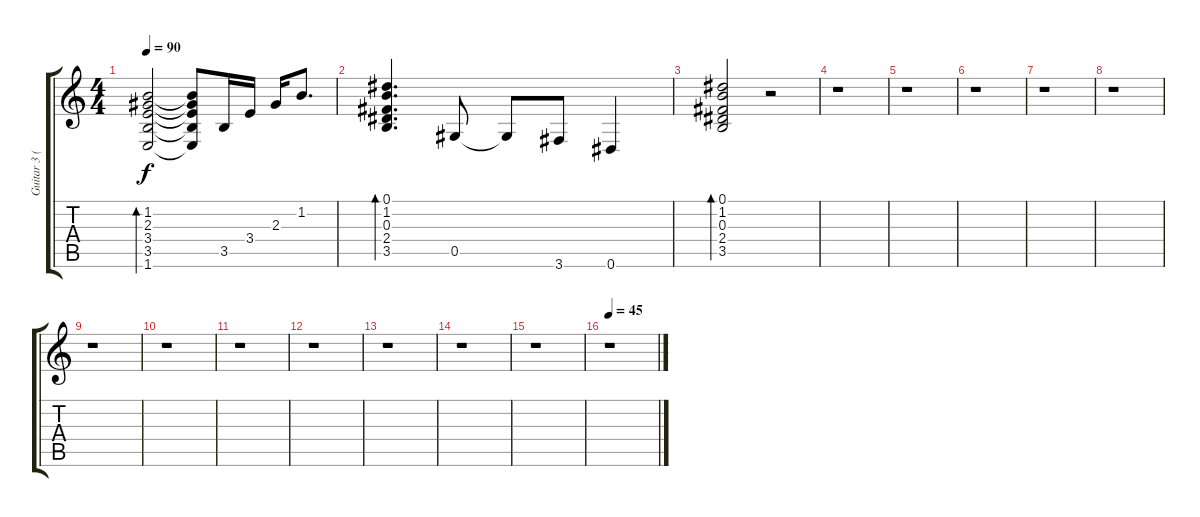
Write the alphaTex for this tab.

\track ("Guitar 3 (Slash& Izzy)" "Guitar 3 (") {instrument electricguitarjazz}
\staff {score tabs}
\tuning (Eb4 Bb3 Gb3 Db3 Ab2 Eb2) {hide}
\ts (4 4)
\tempo 90
\clef g2
\ks c
(1.2 2.3 3.4 3.5 1.6).2{bd 120 dy f} (1.2{t} 2.3{t} 3.4{t} 3.5{t} 1.6{t}).8 3.5.16 3.4.16 2.3.16 1.2.8{d} |
(0.1 1.2 0.3 2.4 3.5).4{d bd 120} 0.5.8 0.5{t}.8 3.6.8 0.6.4 |
(0.1 1.2 0.3 2.4 3.5).2{bd 120} r.2 |
r.1 |
r.1 |
r.1 |
r.1 |
r.1 |
r.1 |
r.1 |
r.1 |
r.1 |
r.1 |
r.1 |
r.1 |
\tempo 45
r.1
